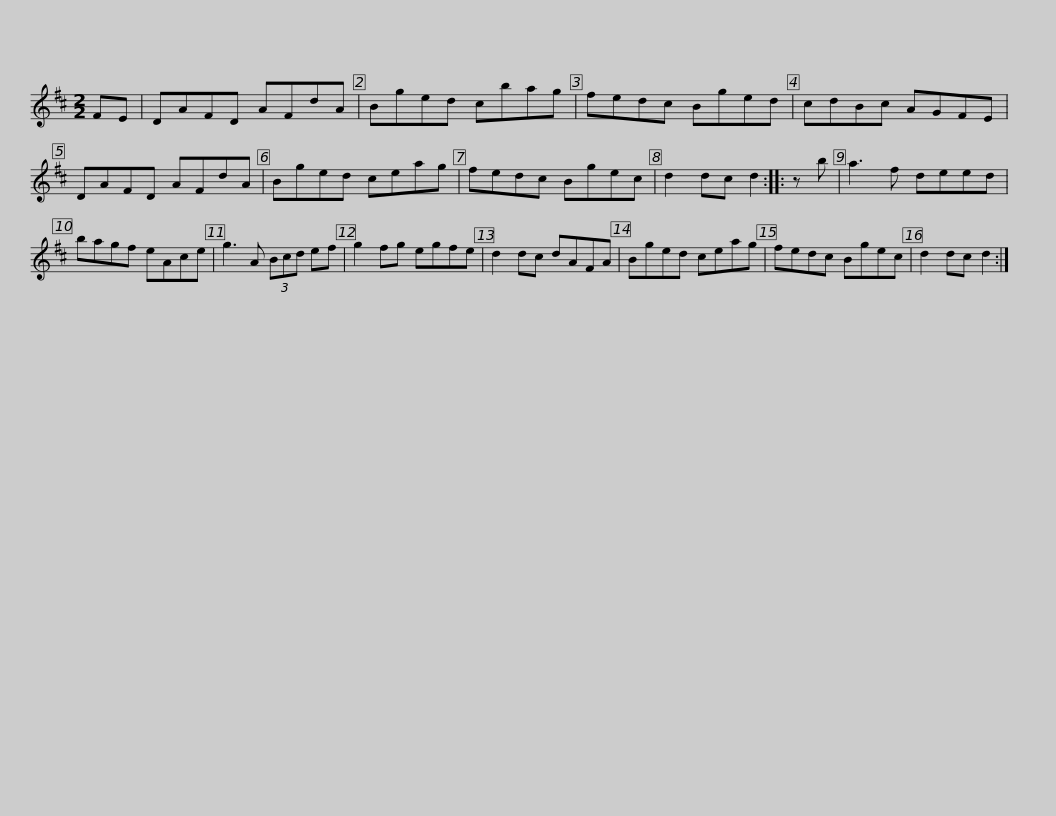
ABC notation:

X:1
L:1/8
M:2/2
I:linebreak $
K:D
V:1 treble
V:1
 FE | DAFD AFdA | Bged cbag | fedc Bged | cdBc AGFE | %5
 DAFD AFdA |$ Bged ceag | fedc Bgec | d2 dc d2 :: z b | %10
 a3 f deed | bagf eAce |$ g3 A (3Bcd ef | g2 fg egfe | d2 dc dAFA | %15
 Bged ceag | fedc Bgec | d2 dc d2 :| %18
